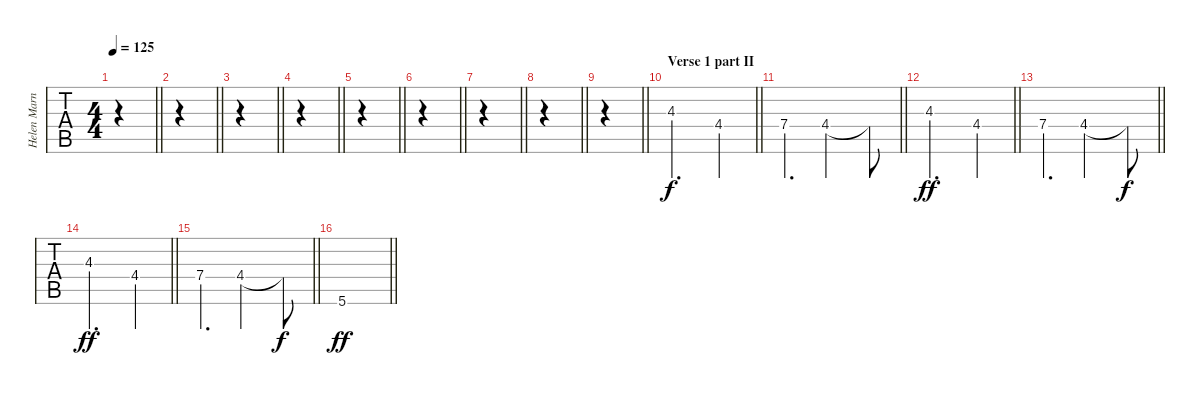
\track ("Helen Marnie" "Helen Marn") {instrument acousticguitarsteel}
\staff {tabs}
\tuning (E4 B3 G3 D3 A2 E2) {hide}
\ts (4 4)
\tempo 125
\clef g2
\barLineRight lightlight
\ks c
|
\barLineRight lightlight
|
\barLineRight lightlight
|
\barLineRight lightlight
|
\barLineRight lightlight
|
\barLineRight lightlight
|
\barLineRight lightlight
|
\barLineRight lightlight
|
\barLineRight lightlight
|
\section ("" "Verse 1 part II")
\barLineRight lightlight
4.3.2{d} 4.4.4 |
\barLineRight lightlight
7.4.4{d} 4.4.2 4.4{t}.8{dy f} |
\barLineRight lightlight
4.3.2{d dy ff} 4.4.4 |
\barLineRight lightlight
7.4.4{d} 4.4.2 4.4{t}.8{dy f} |
\barLineRight lightlight
4.3.2{d dy ff} 4.4.4 |
\barLineRight lightlight
7.4.4{d} 4.4.2 4.4{t}.8{dy f} |
\barLineRight lightlight
5.6.1{dy ff}
